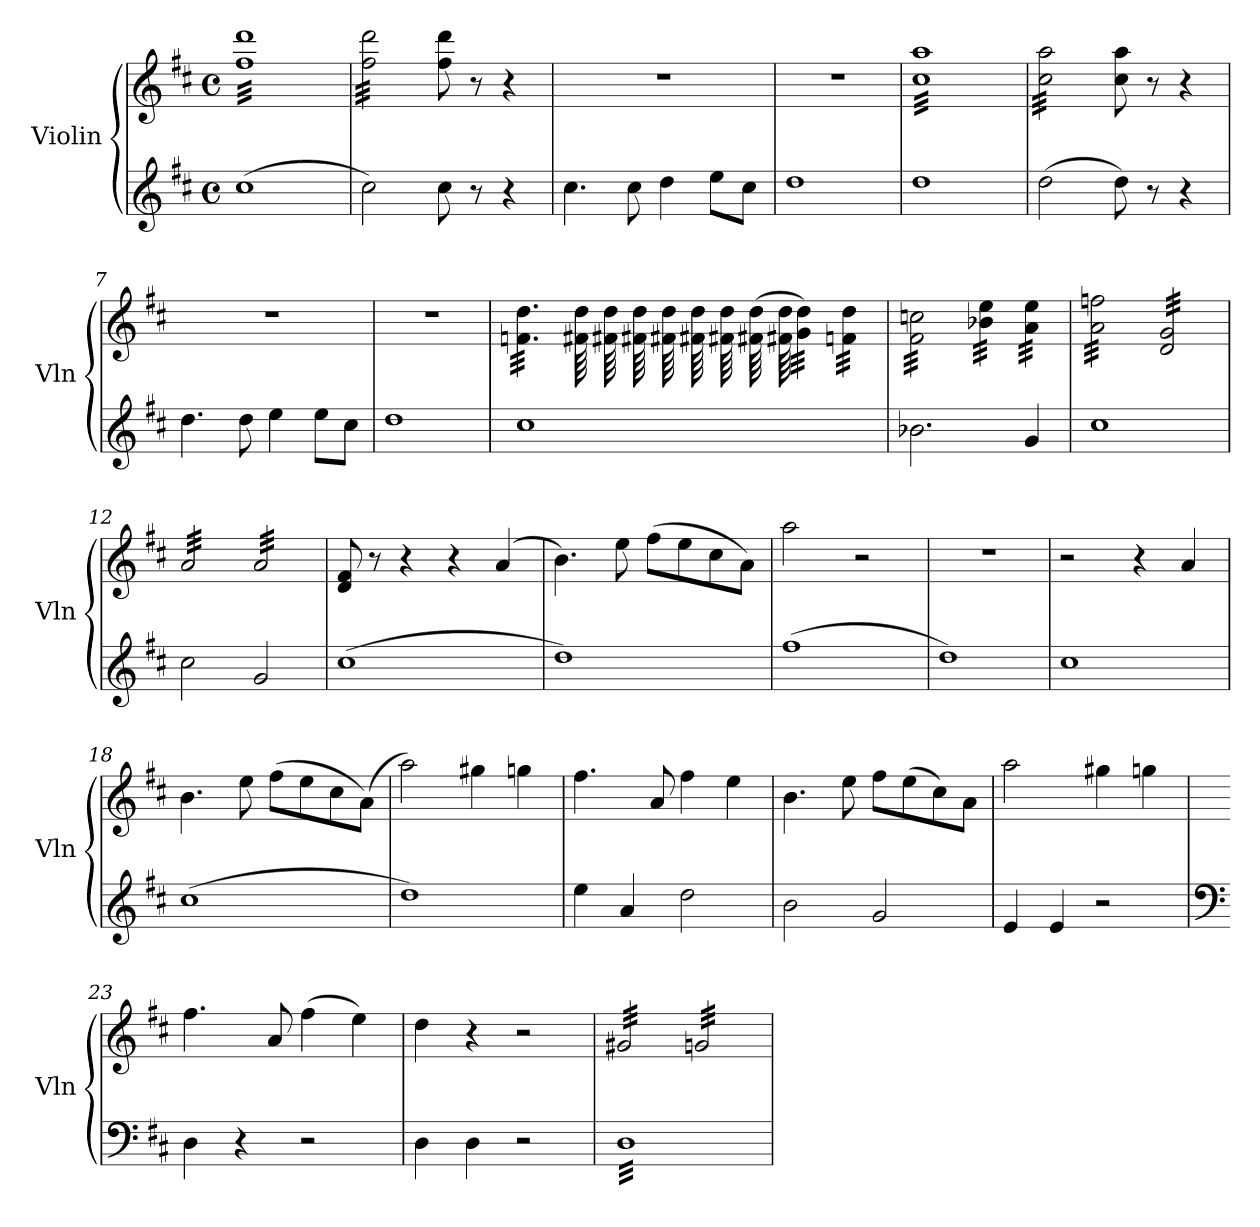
**kern	**kern
*part2	*part1
*staff2	*staff1
*I"Violin	*I"Violin
*I'Vln	*I'Vln
*clefG2	*clefG2
*k[f#c#]	*k[f#c#]
*M4/4	*M4/4
*met(c)	*met(c)
=1	=1
*	*tremolo
(>1cc#	32ff# 32dddLLL
.	32ff# 32ddd
.	32ff# 32ddd
.	32ff# 32ddd
.	32ff# 32ddd
.	32ff# 32ddd
.	32ff# 32ddd
.	32ff# 32ddd
.	32ff# 32ddd
.	32ff# 32ddd
.	32ff# 32ddd
.	32ff# 32ddd
.	32ff# 32ddd
.	32ff# 32ddd
.	32ff# 32ddd
.	32ff# 32ddd
.	32ff# 32ddd
.	32ff# 32ddd
.	32ff# 32ddd
.	32ff# 32ddd
.	32ff# 32ddd
.	32ff# 32ddd
.	32ff# 32ddd
.	32ff# 32ddd
.	32ff# 32ddd
.	32ff# 32ddd
.	32ff# 32ddd
.	32ff# 32ddd
.	32ff# 32ddd
.	32ff# 32ddd
.	32ff# 32ddd
.	32ff# 32dddJJJ
=2	=2
2cc#\)	32ff#\ 32ddd\LLL
.	32ff#\ 32ddd\
.	32ff#\ 32ddd\
.	32ff#\ 32ddd\
.	32ff#\ 32ddd\
.	32ff#\ 32ddd\
.	32ff#\ 32ddd\
.	32ff#\ 32ddd\
.	32ff#\ 32ddd\
.	32ff#\ 32ddd\
.	32ff#\ 32ddd\
.	32ff#\ 32ddd\
.	32ff#\ 32ddd\
.	32ff#\ 32ddd\
.	32ff#\ 32ddd\
.	32ff#\ 32ddd\JJJ
*	*Xtremolo
8cc#\	8ff#\ 8ddd\
8r	8r
4r	4r
=3	=3
4.cc#\	1r
8cc#\	.
4dd\	.
8ee\L	.
8cc#\J	.
=4	=4
1dd	1r
=5	=5
*	*tremolo
1dd	32cc# 32aaLLL
.	32cc# 32aa
.	32cc# 32aa
.	32cc# 32aa
.	32cc# 32aa
.	32cc# 32aa
.	32cc# 32aa
.	32cc# 32aa
.	32cc# 32aa
.	32cc# 32aa
.	32cc# 32aa
.	32cc# 32aa
.	32cc# 32aa
.	32cc# 32aa
.	32cc# 32aa
.	32cc# 32aa
.	32cc# 32aa
.	32cc# 32aa
.	32cc# 32aa
.	32cc# 32aa
.	32cc# 32aa
.	32cc# 32aa
.	32cc# 32aa
.	32cc# 32aa
.	32cc# 32aa
.	32cc# 32aa
.	32cc# 32aa
.	32cc# 32aa
.	32cc# 32aa
.	32cc# 32aa
.	32cc# 32aa
.	32cc# 32aaJJJ
=6	=6
(>2dd\	32cc#\ 32aa\LLL
.	32cc#\ 32aa\
.	32cc#\ 32aa\
.	32cc#\ 32aa\
.	32cc#\ 32aa\
.	32cc#\ 32aa\
.	32cc#\ 32aa\
.	32cc#\ 32aa\
.	32cc#\ 32aa\
.	32cc#\ 32aa\
.	32cc#\ 32aa\
.	32cc#\ 32aa\
.	32cc#\ 32aa\
.	32cc#\ 32aa\
.	32cc#\ 32aa\
.	32cc#\ 32aa\JJJ
*	*Xtremolo
8dd\)	8cc#\ 8aa\
8r	8r
4r	4r
=7	=7
4.dd\	1r
8dd\	.
4ee\	.
8ee\L	.
8cc#\J	.
!!LO:LB:g=z
=8	=8
1dd	1r
=9	=9
*	*tremolo
1cc#	32fn\ 32dd\LLL
.	32fn\ 32dd\
.	32fn\ 32dd\
.	32fn\ 32dd\
.	32fn\ 32dd\
.	32fn\ 32dd\
.	32fn\ 32dd\
.	32fn\ 32dd\
.	32fn\ 32dd\
.	32fn\ 32dd\
.	32fn\ 32dd\
.	32fn\ 32dd\JJJ
.	(>64f#X\ 64dd\
.	(>64f#X\ 64dd\
.	(>64f#X\ 64dd\
.	(>64f#X\ 64dd\
.	(>64f#X\ 64dd\
.	(>64f#X\ 64dd\
.	(>64f#X\ 64dd\
.	64f#X\ 64dd\
.	32g\ 32dd\)LLL
.	32g\ 32dd\)
.	32g\ 32dd\)
.	32g\ 32dd\)
.	32g\ 32dd\)
.	32g\ 32dd\)
.	32g\ 32dd\)
.	32g\ 32dd\)JJJ
.	32fn\ 32dd\LLL
.	32fn\ 32dd\
.	32fn\ 32dd\
.	32fn\ 32dd\
.	32fn\ 32dd\
.	32fn\ 32dd\
.	32fn\ 32dd\
.	32fn\ 32dd\JJJ
=10	=10
2.b-X\	32f#\ 32ccn\LLL
.	32f#\ 32ccn\
.	32f#\ 32ccn\
.	32f#\ 32ccn\
.	32f#\ 32ccn\
.	32f#\ 32ccn\
.	32f#\ 32ccn\
.	32f#\ 32ccn\
.	32f#\ 32ccn\
.	32f#\ 32ccn\
.	32f#\ 32ccn\
.	32f#\ 32ccn\
.	32f#\ 32ccn\
.	32f#\ 32ccn\
.	32f#\ 32ccn\
.	32f#\ 32ccn\JJJ
.	32b-X\ 32ee\LLL
.	32b-X\ 32ee\
.	32b-X\ 32ee\
.	32b-X\ 32ee\
.	32b-X\ 32ee\
.	32b-X\ 32ee\
.	32b-X\ 32ee\
.	32b-X\ 32ee\JJJ
4g/	32a\ 32ee\LLL
.	32a\ 32ee\
.	32a\ 32ee\
.	32a\ 32ee\
.	32a\ 32ee\
.	32a\ 32ee\
.	32a\ 32ee\
.	32a\ 32ee\JJJ
=11	=11
1cc#	32a\ 32ffn\LLL
.	32a\ 32ffn\
.	32a\ 32ffn\
.	32a\ 32ffn\
.	32a\ 32ffn\
.	32a\ 32ffn\
.	32a\ 32ffn\
.	32a\ 32ffn\
.	32a\ 32ffn\
.	32a\ 32ffn\
.	32a\ 32ffn\
.	32a\ 32ffn\
.	32a\ 32ffn\
.	32a\ 32ffn\
.	32a\ 32ffn\
.	32a\ 32ffn\JJJ
.	32d/ 32g/LLL
.	32d/ 32g/
.	32d/ 32g/
.	32d/ 32g/
.	32d/ 32g/
.	32d/ 32g/
.	32d/ 32g/
.	32d/ 32g/
.	32d/ 32g/
.	32d/ 32g/
.	32d/ 32g/
.	32d/ 32g/
.	32d/ 32g/
.	32d/ 32g/
.	32d/ 32g/
.	32d/ 32g/JJJ
=12	=12
2cc#\	32a/LLL
.	32a/
.	32a/
.	32a/
.	32a/
.	32a/
.	32a/
.	32a/
.	32a/
.	32a/
.	32a/
.	32a/
.	32a/
.	32a/
.	32a/
.	32a/JJJ
2g/	32a/LLL
.	32a/
.	32a/
.	32a/
.	32a/
.	32a/
.	32a/
.	32a/
.	32a/
.	32a/
.	32a/
.	32a/
.	32a/
.	32a/
.	32a/
.	32a/JJJ
*	*Xtremolo
=13	=13
(>1cc#	8d/ 8f#/
.	8r
.	4r
.	4r
.	(>4a/
=14	=14
1dd)	4.b\)
.	8ee\
.	(>8ff#\L
.	8ee\
.	8cc#\
.	8a\J)
!!LO:LB:g=z
=15	=15
(>1ff#	2aa\
.	2r
=16	=16
1dd)	1r
=17	=17
1cc#	2r
.	4r
.	4a/
=18	=18
(>1cc#	4.b\
.	8ee\
.	(>8ff#\L
.	8ee\
.	8cc#\
.	(>8a\J)
=19	=19
1dd)	2aa\)
.	4gg#X\
.	4ggn\
=20	=20
4ee\	4.ff#\
4a/	.
.	8a/
2dd\	4ff#\
.	4ee\
=21	=21
2b\	4.b\
.	8ee\
2g/	8ff#\L
.	(>8ee\
.	8cc#\)
.	8a\J
!!LO:LB:g=z
=22	=22
4e/	2aa\
4e/	.
2r	4gg#X\
.	4ggn\
=23	=23
*clefF4	*
4D\	4.ff#\
4r	.
.	8a/
2r	(>4ff#\
.	4ee\)
=24	=24
4D\	4dd\
4D\	4r
2r	2r
=25	=25
*tremolo	*
*	*tremolo
32DLLL	32g#X/LLL
32D	32g#X/
32D	32g#X/
32D	32g#X/
32D	32g#X/
32D	32g#X/
32D	32g#X/
32D	32g#X/
32D	32g#X/
32D	32g#X/
32D	32g#X/
32D	32g#X/
32D	32g#X/
32D	32g#X/
32D	32g#X/
32D	32g#X/JJJ
32D	32gn/LLL
32D	32gn/
32D	32gn/
32D	32gn/
32D	32gn/
32D	32gn/
32D	32gn/
32D	32gn/
32D	32gn/
32D	32gn/
32D	32gn/
32D	32gn/
32D	32gn/
32D	32gn/
32D	32gn/
32DJJJ	32gn/JJJ
*	*Xtremolo
*Xtremolo	*
=	=
*-	*-
